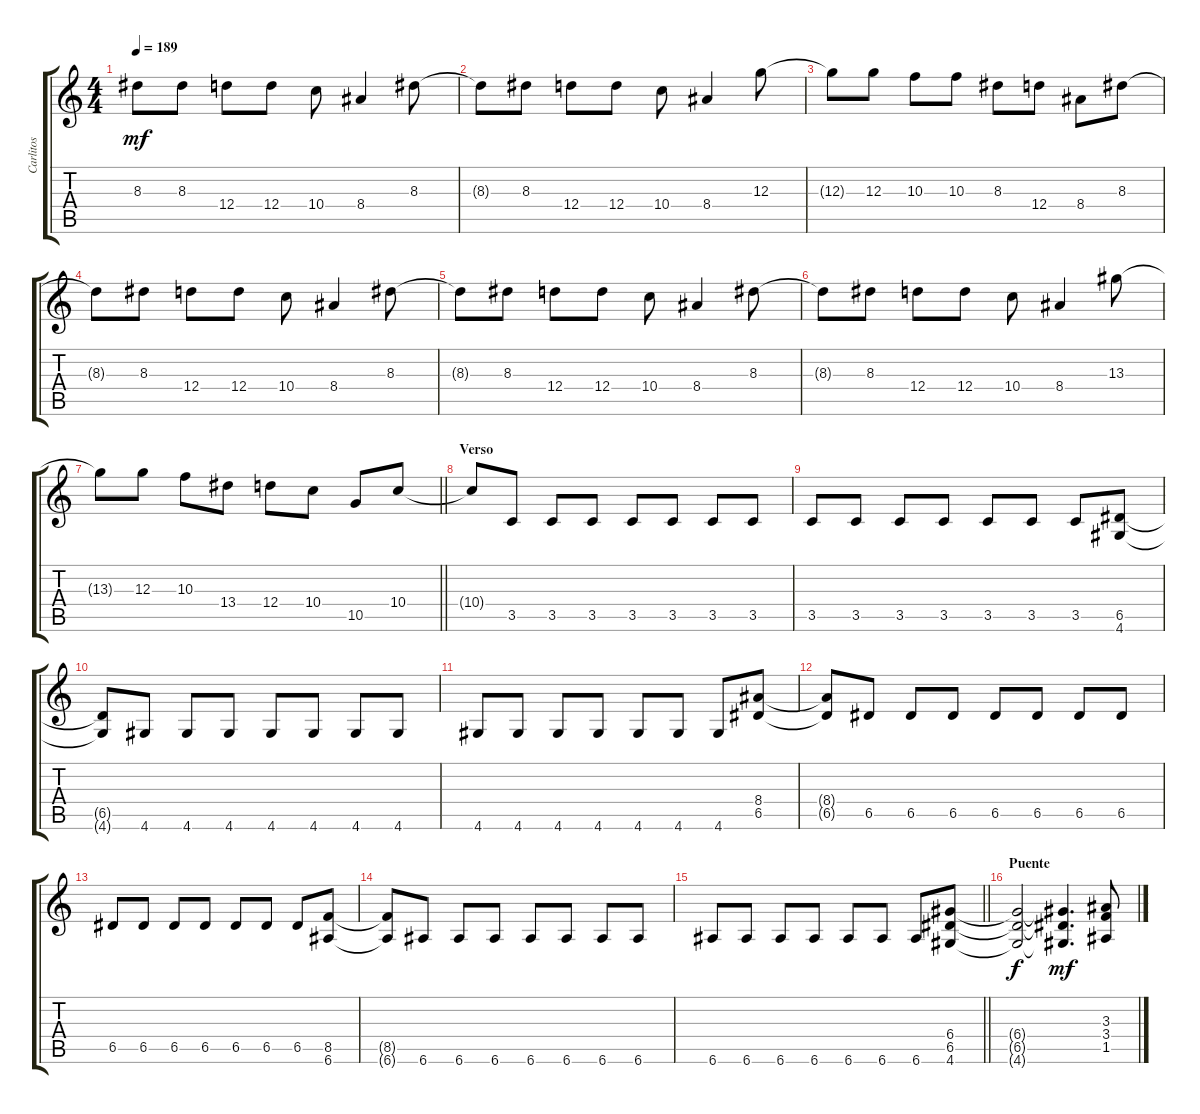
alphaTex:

\track ("Carlitos" "Carlitos") {instrument overdrivenguitar}
\staff {score tabs}
\tuning (E4 B3 G3 D3 A2 E2) {hide}
\ts (4 4)
\tempo 189
\clef g2
\ks c
8.3{t}.8{dy mf} 8.3.8 12.4.8 12.4.8 10.4.8 8.4.4 8.3.8 |
8.3{t}.8 8.3.8 12.4.8 12.4.8 10.4.8 8.4.4 12.3.8 |
12.3{t}.8 12.3.8 10.3.8 10.3.8 8.3.8 12.4.8 8.4.8 8.3.8 |
8.3{t}.8 8.3.8 12.4.8 12.4.8 10.4.8 8.4.4 8.3.8 |
8.3{t}.8 8.3.8 12.4.8 12.4.8 10.4.8 8.4.4 8.3.8 |
8.3{t}.8 8.3.8 12.4.8 12.4.8 10.4.8 8.4.4 13.3.8 |
\barLineRight lightlight
13.3{t}.8 12.3.8 10.3.8 13.4.8 12.4.8 10.4.8 10.5.8 10.4.8 |
\section ("" "Verso")
10.4{t}.8 3.5.8 3.5.8 3.5.8 3.5.8 3.5.8 3.5.8 3.5.8 |
3.5.8 3.5.8 3.5.8 3.5.8 3.5.8 3.5.8 3.5.8 (6.5 4.6).8 |
(6.5{t} 4.6{t}).8 4.6.8 4.6.8 4.6.8 4.6.8 4.6.8 4.6.8 4.6.8 |
4.6.8 4.6.8 4.6.8 4.6.8 4.6.8 4.6.8 4.6.8 (8.4 6.5).8 |
(8.4{t} 6.5{t}).8 6.5.8 6.5.8 6.5.8 6.5.8 6.5.8 6.5.8 6.5.8 |
6.5.8 6.5.8 6.5.8 6.5.8 6.5.8 6.5.8 6.5.8 (8.5 6.6).8 |
(8.5{t} 6.6{t}).8 6.6.8 6.6.8 6.6.8 6.6.8 6.6.8 6.6.8 6.6.8 |
\barLineRight lightlight
6.6.8 6.6.8 6.6.8 6.6.8 6.6.8 6.6.8 6.6.8 (6.4 6.5 4.6).8 |
\section ("" "Puente")
(6.4{t} 6.5{t} 4.6{t}).2{dy f} (6.4{t} 6.5{t} 4.6{t}).4{d dy mf} (3.3 3.4 1.5).8
